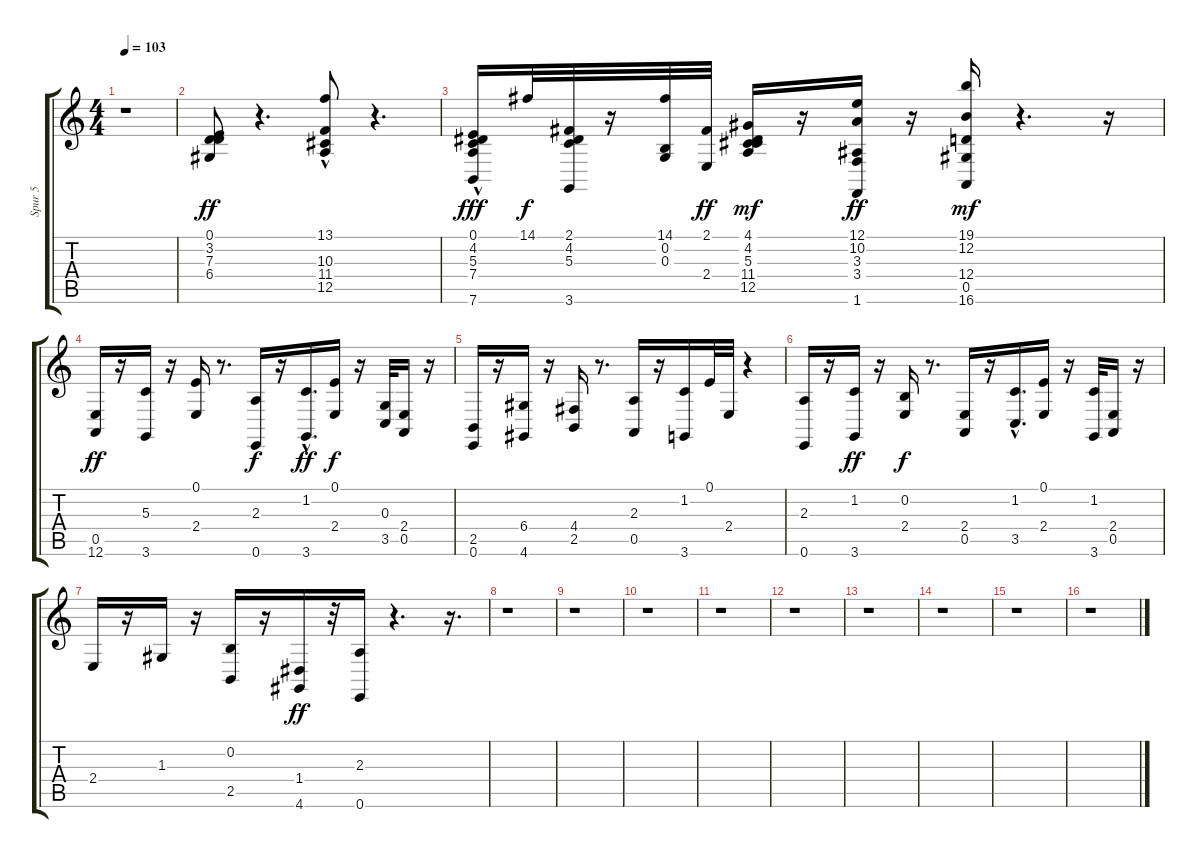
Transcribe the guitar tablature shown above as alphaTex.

\track ("Spur 5" "Spur 5") {instrument brasssection}
\staff {score tabs}
\tuning (E4 B3 G3 D3 A2 E2) {hide}
\ts (4 4)
\tempo 103
\clef g2
\ks c
r.1{dy ff instrument brasssection} |
(0.1 3.2 7.3 6.4).8 r.4{d} (13.1{hac} 10.3 11.4 12.5).8 r.4{d} |
(0.1 4.2{hac} 5.3 7.4 7.6).16{dy fff} 14.1.32{dy f} (2.1 4.2 5.3 3.6).32 r.16 (14.1 0.2 0.3).32 (2.1 2.4).32{dy ff} (4.1 4.2 5.3 11.4 12.5).16{dy mf} r.16 (12.1 10.2 3.3 3.4 1.6).16{dy ff} r.16 (19.1 12.2 12.4 0.5 16.6).16{dy mf} r.4{d} r.16 |
(0.5 12.6).16{dy ff} r.16 (5.3 3.6).16 r.16 (0.1 2.4).16 r.8{d} (2.3 0.6).16{dy f} r.16 (1.2{hac} 3.6).16{d dy ff} (0.1 2.4).16{dy f} r.16 (0.3 3.5).32 (2.4 0.5).16 r.16 |
(2.5 0.6).16 r.16 (6.4 4.6).16 r.16 (4.4 2.5).16 r.8{d} (2.3 0.5).16 r.16 (1.2 3.6).16 0.1.32 2.4.32 r.4 |
(2.3 0.6).16 r.16 (1.2 3.6).16{dy ff} r.16 (0.2 2.4).16{dy f} r.8{d} (2.4 0.5).16 r.16 (1.2{hac} 3.5{hac}).16{d} (0.1 2.4).16 r.16 (1.2 3.6).32 (2.4 0.5).16 r.16 |
2.4.16 r.16 1.3.16 r.16 (0.2 2.5).16 r.16 (1.4 4.6).16{dy ff} r.32 (2.3 0.6).16 r.4{d} r.16{d} |
r.1 |
r.1 |
r.1 |
r.1 |
r.1 |
r.1 |
r.1 |
r.1 |
r.1
